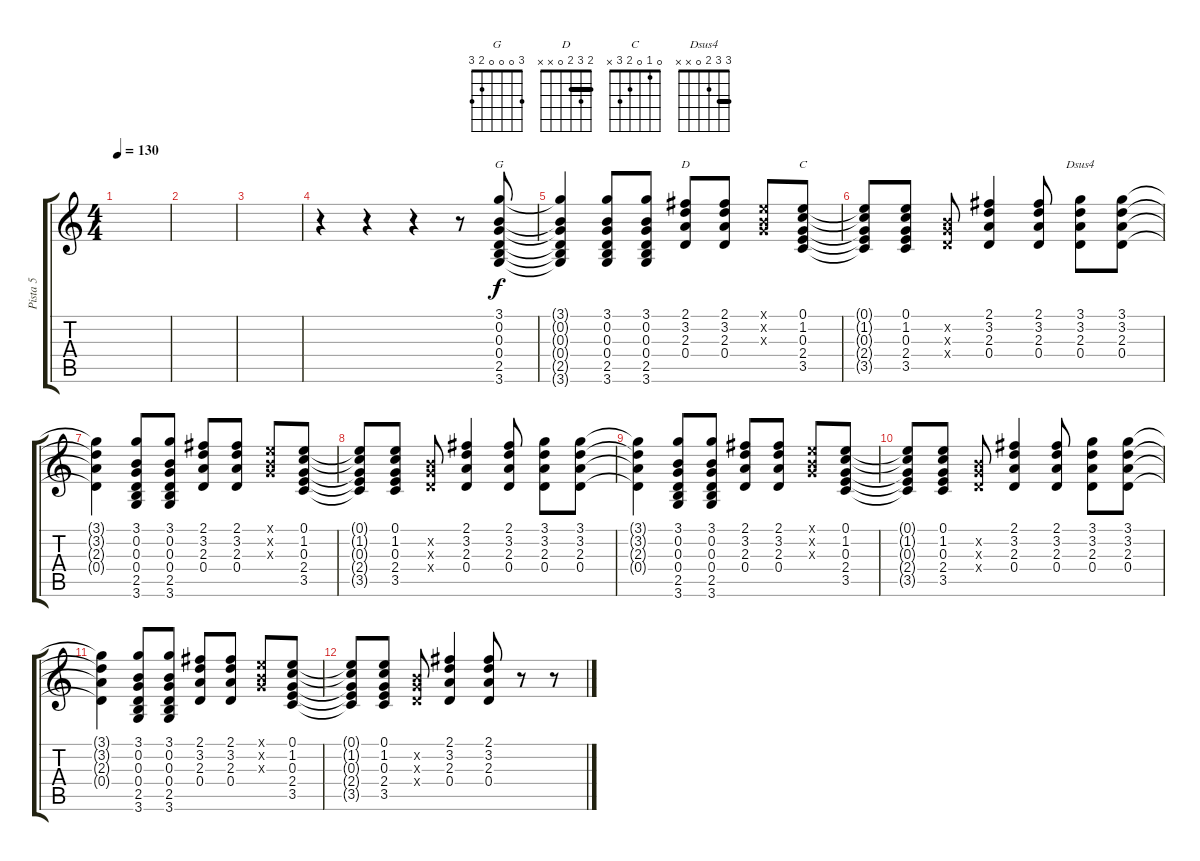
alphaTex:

\track ("Pista 5" "Pista 5") {instrument overdrivenguitar}
\staff {score tabs}
\tuning (E4 B3 G3 D3 A2 E2) {hide}
\chord ("G" 3 0 0 0 2 3)
\chord ("D" 2 3 2 0 x x) {barre 2}
\chord ("C" 0 1 0 2 3 x)
\chord ("Dsus4" 3 3 2 0 x x) {barre 3}
\ts (4 4)
\tempo 130
\clef g2
\ks c
|
|
|
r.4 r.4 r.4 r.8 (3.1 0.2 0.3 0.4 2.5 3.6).8{ch "G"} |
(3.1{t} 0.2{t} 0.3{t} 0.4{t} 2.5{t} 3.6{t}).4 (3.1 0.2 0.3 0.4 2.5 3.6).8 (3.1 0.2 0.3 0.4 2.5 3.6).8 (2.1 3.2 2.3 0.4).8{ch "D"} (2.1 3.2 2.3 0.4).8 (0.1{x} 0.2{x} 0.3{x}).8 (0.1 1.2 0.3 2.4 3.5).8{ch "C"} |
(0.1{t} 1.2{t} 0.3{t} 2.4{t} 3.5{t}).8 (0.1 1.2 0.3 2.4 3.5).8 (0.2{x} 0.3{x} 0.4{x}).8 (2.1 3.2 2.3 0.4).4 (2.1 3.2 2.3 0.4).8 (3.1 3.2 2.3 0.4).8{ch "Dsus4"} (3.1 3.2 2.3 0.4).8 |
(3.1{t} 3.2{t} 2.3{t} 0.4{t}).4 (3.1 0.2 0.3 0.4 2.5 3.6).8 (3.1 0.2 0.3 0.4 2.5 3.6).8 (2.1 3.2 2.3 0.4).8 (2.1 3.2 2.3 0.4).8 (0.1{x} 0.2{x} 0.3{x}).8 (0.1 1.2 0.3 2.4 3.5).8 |
(0.1{t} 1.2{t} 0.3{t} 2.4{t} 3.5{t}).8 (0.1 1.2 0.3 2.4 3.5).8 (0.2{x} 0.3{x} 0.4{x}).8 (2.1 3.2 2.3 0.4).4 (2.1 3.2 2.3 0.4).8 (3.1 3.2 2.3 0.4).8 (3.1 3.2 2.3 0.4).8 |
(3.1{t} 3.2{t} 2.3{t} 0.4{t}).4 (3.1 0.2 0.3 0.4 2.5 3.6).8 (3.1 0.2 0.3 0.4 2.5 3.6).8 (2.1 3.2 2.3 0.4).8 (2.1 3.2 2.3 0.4).8 (0.1{x} 0.2{x} 0.3{x}).8 (0.1 1.2 0.3 2.4 3.5).8 |
(0.1{t} 1.2{t} 0.3{t} 2.4{t} 3.5{t}).8 (0.1 1.2 0.3 2.4 3.5).8 (0.2{x} 0.3{x} 0.4{x}).8 (2.1 3.2 2.3 0.4).4 (2.1 3.2 2.3 0.4).8 (3.1 3.2 2.3 0.4).8 (3.1 3.2 2.3 0.4).8 |
(3.1{t} 3.2{t} 2.3{t} 0.4{t}).4 (3.1 0.2 0.3 0.4 2.5 3.6).8 (3.1 0.2 0.3 0.4 2.5 3.6).8 (2.1 3.2 2.3 0.4).8 (2.1 3.2 2.3 0.4).8 (0.1{x} 0.2{x} 0.3{x}).8 (0.1 1.2 0.3 2.4 3.5).8 |
(0.1{t} 1.2{t} 0.3{t} 2.4{t} 3.5{t}).8 (0.1 1.2 0.3 2.4 3.5).8 (0.2{x} 0.3{x} 0.4{x}).8 (2.1 3.2 2.3 0.4).4 (2.1 3.2 2.3 0.4).8 r.8 r.8
